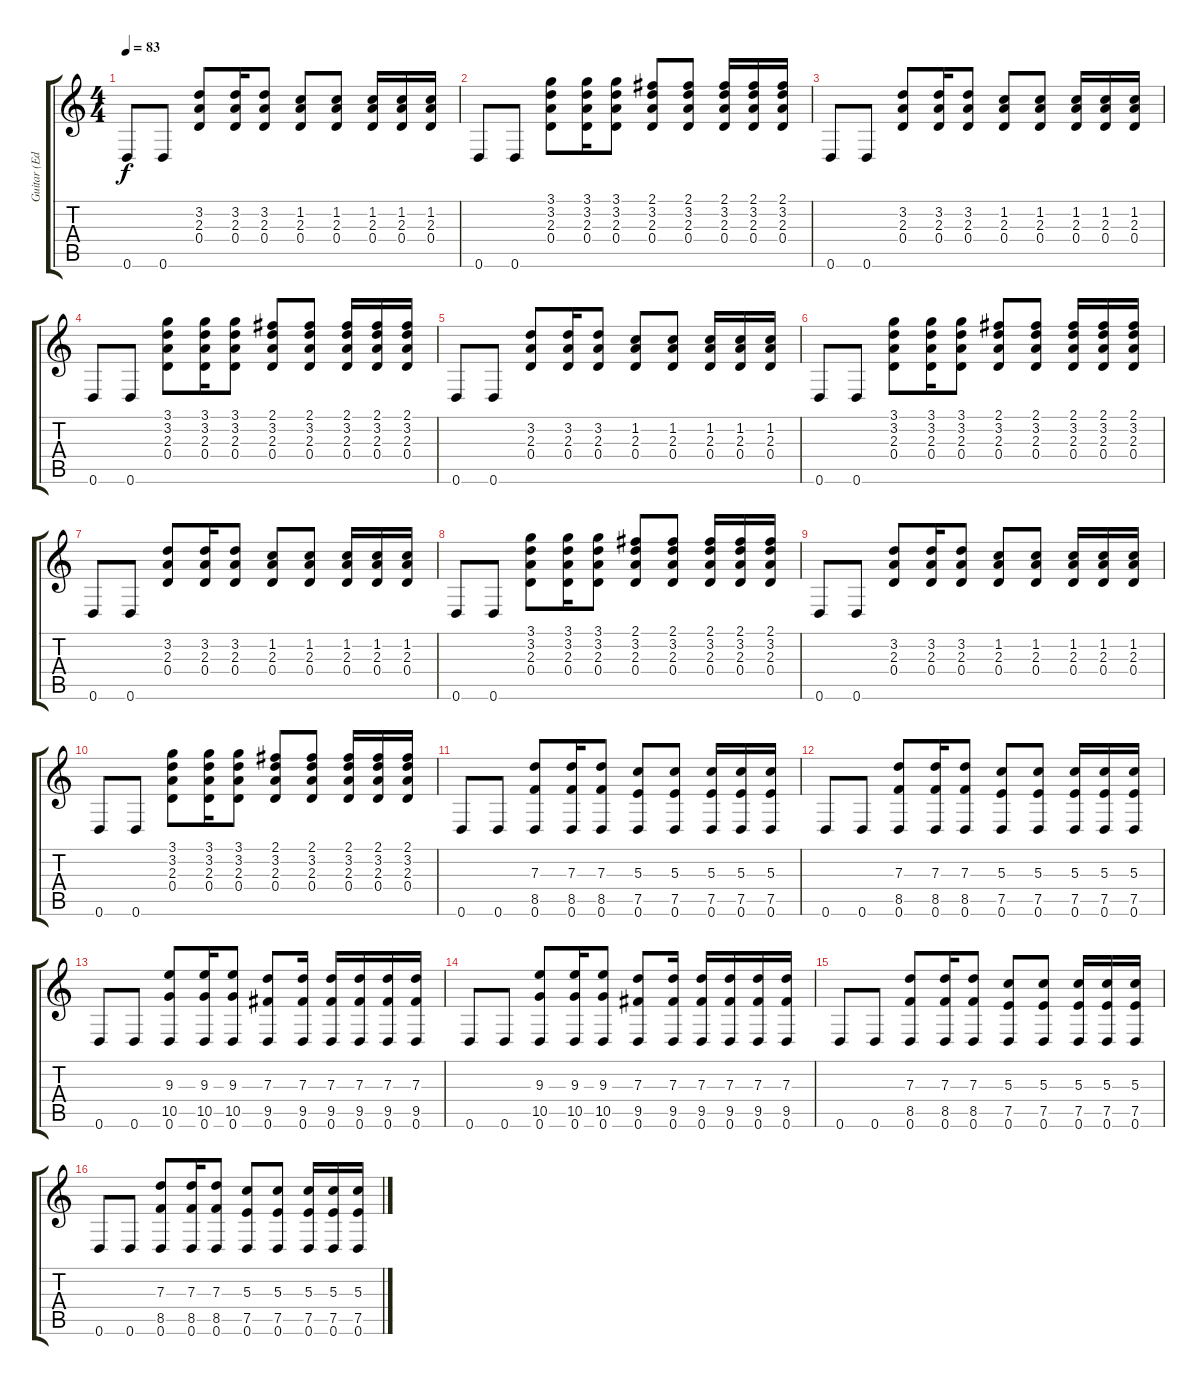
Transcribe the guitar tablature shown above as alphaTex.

\track ("Guitar (Ed)" "Guitar (Ed") {instrument electricguitarclean}
\staff {score tabs}
\tuning (E4 B3 G3 D3 A2 D2) {hide}
\ts (4 4)
\tempo 83
\clef g2
\ks c
0.6.8{dy f} 0.6.8 (3.2 2.3 0.4).8 (3.2 2.3 0.4).16 (3.2 2.3 0.4).8 (1.2 2.3 0.4).8 (1.2 2.3 0.4).8 (1.2 2.3 0.4).16 (1.2 2.3 0.4).16 (1.2 2.3 0.4).16 |
0.6.8 0.6.8 (3.1 3.2 2.3 0.4).8 (3.1 3.2 2.3 0.4).16 (3.1 3.2 2.3 0.4).8 (2.1 3.2 2.3 0.4).8 (2.1 3.2 2.3 0.4).8 (2.1 3.2 2.3 0.4).16 (2.1 3.2 2.3 0.4).16 (2.1 3.2 2.3 0.4).16 |
0.6.8 0.6.8 (3.2 2.3 0.4).8 (3.2 2.3 0.4).16 (3.2 2.3 0.4).8 (1.2 2.3 0.4).8 (1.2 2.3 0.4).8 (1.2 2.3 0.4).16 (1.2 2.3 0.4).16 (1.2 2.3 0.4).16 |
0.6.8 0.6.8 (3.1 3.2 2.3 0.4).8 (3.1 3.2 2.3 0.4).16 (3.1 3.2 2.3 0.4).8 (2.1 3.2 2.3 0.4).8 (2.1 3.2 2.3 0.4).8 (2.1 3.2 2.3 0.4).16 (2.1 3.2 2.3 0.4).16 (2.1 3.2 2.3 0.4).16 |
0.6.8 0.6.8 (3.2 2.3 0.4).8 (3.2 2.3 0.4).16 (3.2 2.3 0.4).8 (1.2 2.3 0.4).8 (1.2 2.3 0.4).8 (1.2 2.3 0.4).16 (1.2 2.3 0.4).16 (1.2 2.3 0.4).16 |
0.6.8 0.6.8 (3.1 3.2 2.3 0.4).8 (3.1 3.2 2.3 0.4).16 (3.1 3.2 2.3 0.4).8 (2.1 3.2 2.3 0.4).8 (2.1 3.2 2.3 0.4).8 (2.1 3.2 2.3 0.4).16 (2.1 3.2 2.3 0.4).16 (2.1 3.2 2.3 0.4).16 |
0.6.8 0.6.8 (3.2 2.3 0.4).8 (3.2 2.3 0.4).16 (3.2 2.3 0.4).8 (1.2 2.3 0.4).8 (1.2 2.3 0.4).8 (1.2 2.3 0.4).16 (1.2 2.3 0.4).16 (1.2 2.3 0.4).16 |
0.6.8 0.6.8 (3.1 3.2 2.3 0.4).8 (3.1 3.2 2.3 0.4).16 (3.1 3.2 2.3 0.4).8 (2.1 3.2 2.3 0.4).8 (2.1 3.2 2.3 0.4).8 (2.1 3.2 2.3 0.4).16 (2.1 3.2 2.3 0.4).16 (2.1 3.2 2.3 0.4).16 |
0.6.8 0.6.8 (3.2 2.3 0.4).8 (3.2 2.3 0.4).16 (3.2 2.3 0.4).8 (1.2 2.3 0.4).8 (1.2 2.3 0.4).8 (1.2 2.3 0.4).16 (1.2 2.3 0.4).16 (1.2 2.3 0.4).16 |
0.6.8 0.6.8 (3.1 3.2 2.3 0.4).8 (3.1 3.2 2.3 0.4).16 (3.1 3.2 2.3 0.4).8 (2.1 3.2 2.3 0.4).8 (2.1 3.2 2.3 0.4).8 (2.1 3.2 2.3 0.4).16 (2.1 3.2 2.3 0.4).16 (2.1 3.2 2.3 0.4).16 |
0.6.8 0.6.8 (7.3 8.5 0.6).8 (7.3 8.5 0.6).16 (7.3 8.5 0.6).8 (5.3 7.5 0.6).8 (5.3 7.5 0.6).8 (5.3 7.5 0.6).16 (5.3 7.5 0.6).16 (5.3 7.5 0.6).16 |
0.6.8 0.6.8 (7.3 8.5 0.6).8 (7.3 8.5 0.6).16 (7.3 8.5 0.6).8 (5.3 7.5 0.6).8 (5.3 7.5 0.6).8 (5.3 7.5 0.6).16 (5.3 7.5 0.6).16 (5.3 7.5 0.6).16 |
0.6.8 0.6.8 (9.3 10.5 0.6).8 (9.3 10.5 0.6).16 (9.3 10.5 0.6).8 (7.3 9.5 0.6).8 (7.3 9.5 0.6).16 (7.3 9.5 0.6).16 (7.3 9.5 0.6).16 (7.3 9.5 0.6).16 (7.3 9.5 0.6).16 |
0.6.8 0.6.8 (9.3 10.5 0.6).8 (9.3 10.5 0.6).16 (9.3 10.5 0.6).8 (7.3 9.5 0.6).8 (7.3 9.5 0.6).16 (7.3 9.5 0.6).16 (7.3 9.5 0.6).16 (7.3 9.5 0.6).16 (7.3 9.5 0.6).16 |
0.6.8 0.6.8 (7.3 8.5 0.6).8 (7.3 8.5 0.6).16 (7.3 8.5 0.6).8 (5.3 7.5 0.6).8 (5.3 7.5 0.6).8 (5.3 7.5 0.6).16 (5.3 7.5 0.6).16 (5.3 7.5 0.6).16 |
0.6.8 0.6.8 (7.3 8.5 0.6).8 (7.3 8.5 0.6).16 (7.3 8.5 0.6).8 (5.3 7.5 0.6).8 (5.3 7.5 0.6).8 (5.3 7.5 0.6).16 (5.3 7.5 0.6).16 (5.3 7.5 0.6).16
